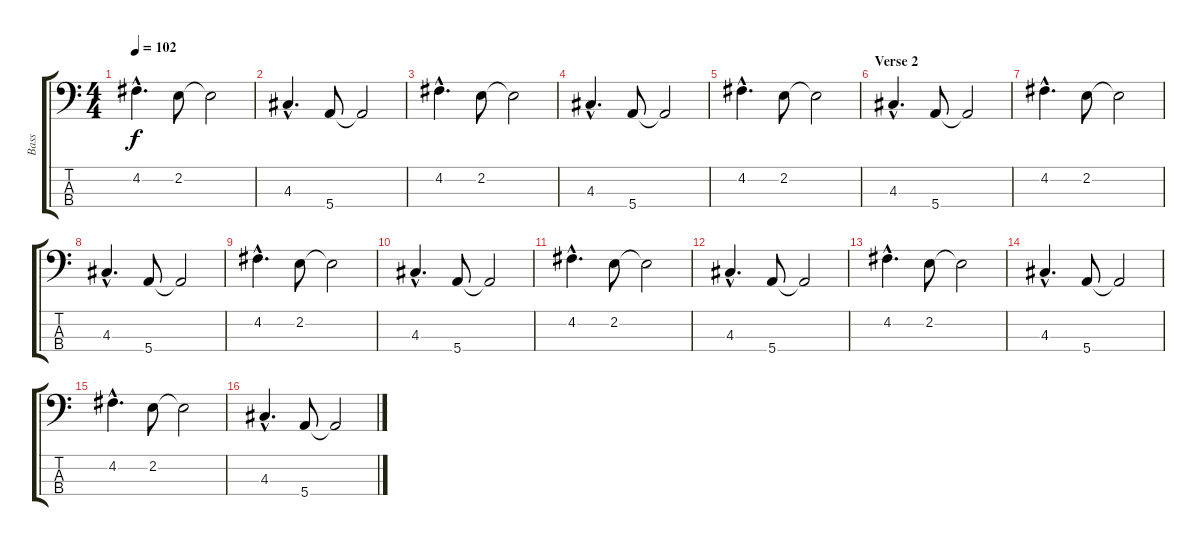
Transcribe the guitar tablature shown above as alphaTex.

\track ("Bass" "Bass") {instrument electricbassfinger}
\staff {score tabs}
\tuning (G2 D2 A1 E1) {hide}
\ts (4 4)
\tempo 102
\clef f4
\ks c
4.2{hac}.4{d dy f} 2.2.8 2.2{t}.2 |
4.3{hac}.4{d} 5.4.8 5.4{t}.2 |
4.2{hac}.4{d} 2.2.8 2.2{t}.2 |
4.3{hac}.4{d} 5.4.8 5.4{t}.2 |
4.2{hac}.4{d} 2.2.8 2.2{t}.2 |
\section ("" "Verse 2")
4.3{hac}.4{d} 5.4.8 5.4{t}.2 |
4.2{hac}.4{d} 2.2.8 2.2{t}.2 |
4.3{hac}.4{d} 5.4.8 5.4{t}.2 |
4.2{hac}.4{d} 2.2.8 2.2{t}.2 |
4.3{hac}.4{d} 5.4.8 5.4{t}.2 |
4.2{hac}.4{d} 2.2.8 2.2{t}.2 |
4.3{hac}.4{d} 5.4.8 5.4{t}.2 |
4.2{hac}.4{d} 2.2.8 2.2{t}.2 |
4.3{hac}.4{d} 5.4.8 5.4{t}.2 |
4.2{hac}.4{d} 2.2.8 2.2{t}.2 |
4.3{hac}.4{d} 5.4.8 5.4{t}.2
